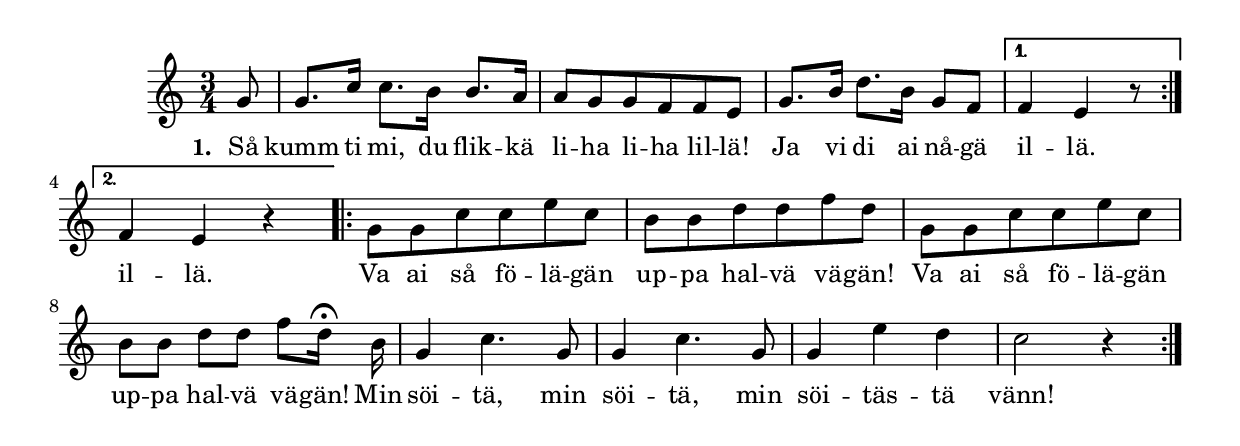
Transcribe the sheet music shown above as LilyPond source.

{
\time 3/4
\key c \major

\repeat volta 2 { 
 \partial 8
 g'8  | 
 g'8. c''16 c''8. b'16 b'8. a'16  | 
 a'8 g' g' f' f' e'  | 
 g'8. b'16 d''8. b'16 g'8 f'  | 
  } 
\alternative { 
 {  f'4 e' r8
 } %( endrepeat )% 
 
 { % beginalt
 f'4 e' r  }} 
 
\repeat volta 2 { 
 g'8 g' c'' c'' e'' c''  | 
 b' b' d'' d'' f'' d''  | 
 g' g' c'' c'' e'' c''  | 
 b' b' d'' d'' f'' d''16-\fermata b'\noBeam  | 
 g'4 c''4. g'8  | 
 g'4 c''4. g'8  | 
 g'4 e'' d''  | 
 c''2 r4
 } %( endrepeat )% 
 }
 \addlyrics {
     \set stanza = #"1. "
     Så kumm ti mi, du flik -- kä li -- ha li -- ha lil -- lä!
     Ja vi di ai nå -- gä il -- lä. il -- lä. Va ai så fö -- lä -- gän
     up -- pa hal -- vä vä -- gän! Va ai så fö -- lä -- gän up -- pa hal -- vä vä -- gän!
     Min söi -- tä, min söi -- tä, min söi -- täs -- tä vänn!
}
